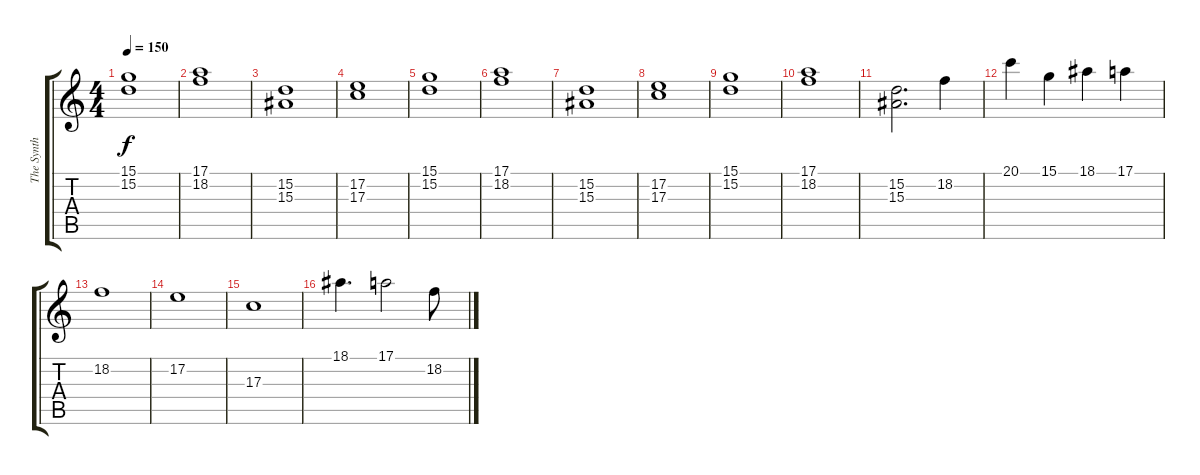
\track ("The Synth" "The Synth") {instrument lead5charang}
\staff {score tabs}
\tuning (E4 B3 G3 D3 A2 E2) {hide}
\ts (4 4)
\tempo 150
\clef g2
\ks c
(15.1 15.2).1{dy f} |
(17.1 18.2).1 |
(15.2 15.3).1 |
(17.2 17.3).1 |
(15.1 15.2).1 |
(17.1 18.2).1 |
(15.2 15.3).1 |
(17.2 17.3).1 |
(15.1 15.2).1 |
(17.1 18.2).1 |
(15.2 15.3).2{d} 18.2.4 |
20.1.4 15.1.4 18.1.4 17.1.4 |
18.2.1 |
17.2.1 |
17.3.1 |
18.1.4{d} 17.1.2 18.2.8
